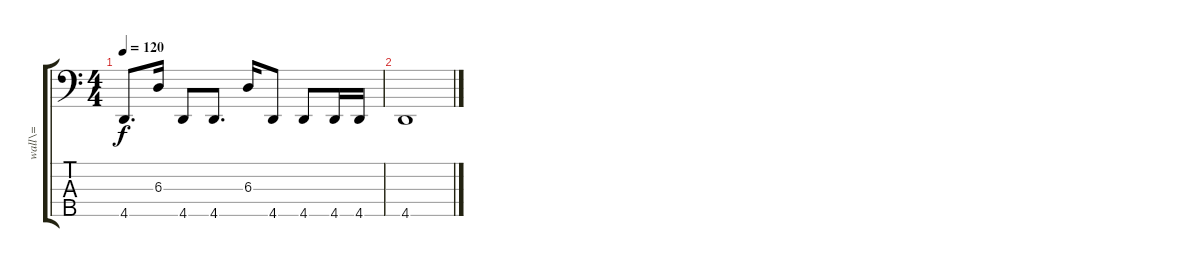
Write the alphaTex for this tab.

\track ("wall\\=" "wall\\=") {instrument slapbass1}
\staff {score tabs}
\tuning (Gb2 Db2 Ab1 Eb1 Bb0) {hide}
\ts (4 4)
\tempo 120
\clef f4
\ks c
4.5.8{d dy f} 6.3.16 4.5.8 4.5.8{d} 6.3.16 4.5.8 4.5.8 4.5.16 4.5.16 |
4.5.1
